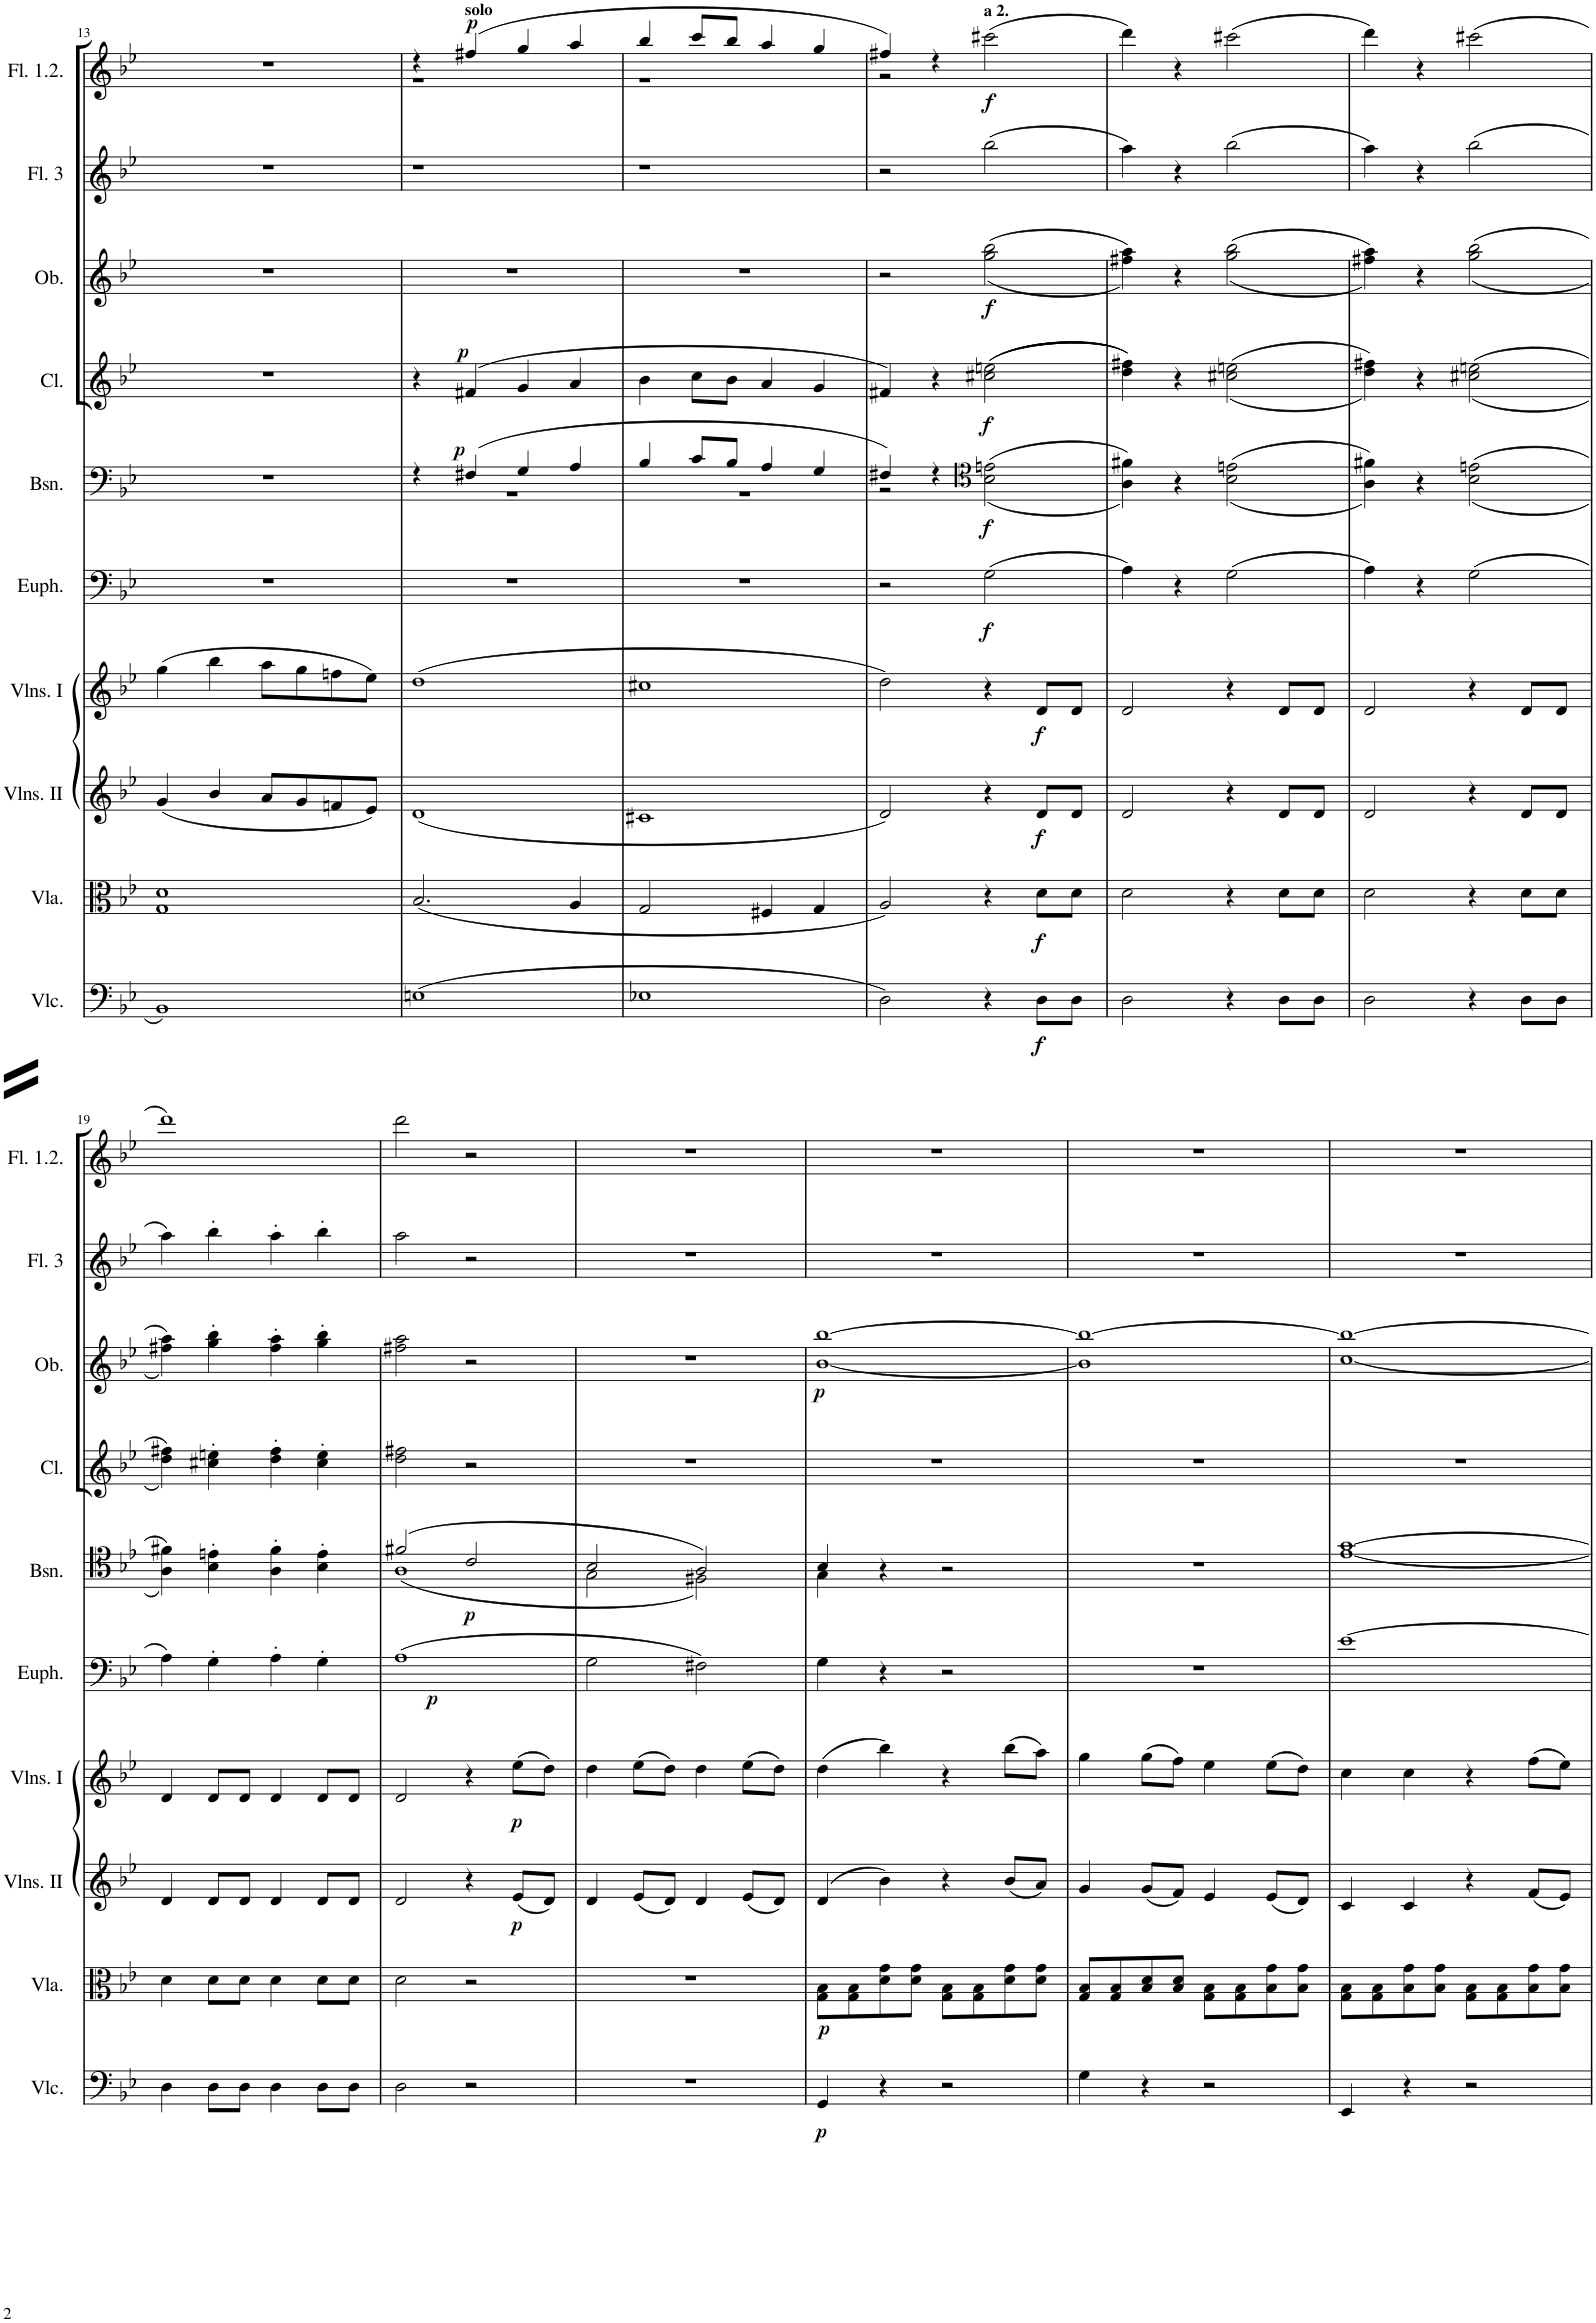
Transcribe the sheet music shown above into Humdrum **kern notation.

**kern	**dynam	**kern	**dynam	**kern	**dynam	**kern	**dynam	**kern	**dynam	**kern	**dynam	**kern	**dynam	**kern	**dynam	**kern	**kern	**kern	**dynam
*part10	*part10	*part9	*part9	*part8	*part8	*part7	*part7	*part6	*part6	*part5	*part5	*part4	*part4	*part3	*part3	*part2	*part1	*part1	*part1
*staff11	*staff11	*staff10	*staff10	*staff9	*staff9	*staff8	*staff8	*staff7	*staff7	*staff6	*staff6	*staff5	*staff5	*staff4	*staff4	*staff3	*staff2	*staff1	*staff1/2
*I"Violoncello.	*	*I"Viola.	*	*I"Violins II	*	*I"Violins I	*	*I"Euphonium	*	*I"Bassoon	*	*I"Clarinetti in B.	*	*I"Oboi.	*	*I"Flute 3	*I"Flute 1.2.	*	*
*I'Vlc.	*	*I'Vla.	*	*I'Vlns. II	*	*I'Vlns. I	*	*I'Euph.	*	*I'Bsn.	*	*I'Cl.	*	*I'Ob.	*	*I'Fl. 3	*I'Fl. 1.2.	*	*
!!LO:PB:g=z
*clefF4	*	*clefC3	*	*clefG2	*	*clefG2	*	*clefF4	*	*clefF4	*	*clefG2	*	*clefG2	*	*clefG2	*clefG2	*clefG2	*
*	*	*	*	*	*	*	*	*	*	*	*	*Trd1c2	*	*	*	*	*	*	*
*k[b-e-]	*	*k[b-e-]	*	*k[b-e-]	*	*k[b-e-]	*	*k[b-e-]	*	*k[b-e-]	*	*k[b-e-]	*	*k[b-e-]	*	*k[b-e-]	*k[b-e-]	*k[b-e-]	*
*M2/2	*	*M2/2	*	*M2/2	*	*M2/2	*	*M2/2	*	*M2/2	*	*M2/2	*	*M2/2	*	*M2/2	*M2/2	*M2/2	*
*met(c|)	*	*met(c|)	*	*met(c|)	*	*met(c|)	*	*met(c|)	*	*met(c|)	*	*met(c|)	*	*met(c|)	*	*met(c|)	*met(c|)	*met(c|)	*
=13	=13	=13	=13	=13	=13	=13	=13	=13	=13	=13	=13	=13	=13	=13	=13	=13	=13	=13	=13
1BB-	.	1G 1d	.	(<4g/	.	(4gg\	.	1r	.	1r	.	1r	.	1r	.	1r	1r	1r	.
.	.	.	.	4b-/	.	4bb-\	.	.	.	.	.	.	.	.	.	.	.	.	.
.	.	.	.	8a/L	.	8aa\L	.	.	.	.	.	.	.	.	.	.	.	.	.
.	.	.	.	8g/	.	8gg\	.	.	.	.	.	.	.	.	.	.	.	.	.
.	.	.	.	8fn/	.	8ffn\	.	.	.	.	.	.	.	.	.	.	.	.	.
.	.	.	.	8e-/J)	.	8ee-\J)	.	.	.	.	.	.	.	.	.	.	.	.	.
=14	=14	=14	=14	=14	=14	=14	=14	=14	=14	=14	=14	=14	=14	=14	=14	=14	=14	=14	=14
*	*	*	*	*	*	*	*	*	*	*^	*	*	*	*	*	*	*	*^	*
(1En	.	(<2.B-/	.	(<1d	.	(1dd	.	1r	.	4r	1r	.	4r	.	1r	.	1r	1r	4r	1r	.
!	!	!	!	!	!	!	!	!	!	!	!	!	!	!	!	!	!	!	!LO:TX:a:B:t=solo	!	!
!	!	!	!	!	!	!	!	!	!	!	!	!LO:DY:a	!	!LO:DY:a	!	!	!	!	!	!	!LO:DY:a
.	.	.	.	.	.	.	.	.	.	(4F#X/	.	p	(4f#X/	p	.	.	.	.	(4ff#X/	.	p
.	.	.	.	.	.	.	.	.	.	4G/	.	.	4g/	.	.	.	.	.	4gg/	.	.
.	.	4A/	.	.	.	.	.	.	.	4A/	.	.	4a/	.	.	.	.	.	4aa/	.	.
=15	=15	=15	=15	=15	=15	=15	=15	=15	=15	=15	=15	=15	=15	=15	=15	=15	=15	=15	=15	=15	=15
1E-X	.	2G/	.	1c#X	.	1cc#X	.	1r	.	4B-/	1r	.	4b-\	.	1r	.	1r	1r	4bb-/	1r	.
.	.	.	.	.	.	.	.	.	.	8c/L	.	.	8cc\L	.	.	.	.	.	8ccc/L	.	.
.	.	.	.	.	.	.	.	.	.	8B-/J	.	.	8b-\J	.	.	.	.	.	8bb-/J	.	.
.	.	4F#X/	.	.	.	.	.	.	.	4A/	.	.	4a/	.	.	.	.	.	4aa/	.	.
.	.	4G/	.	.	.	.	.	.	.	4G/	.	.	4g/	.	.	.	.	.	4gg/	.	.
=16	=16	=16	=16	=16	=16	=16	=16	=16	=16	=16	=16	=16	=16	=16	=16	=16	=16	=16	=16	=16	=16
2D\)	.	2A/)	.	2d/)	.	2dd\)	.	2r	.	4F#X/)	2r	.	4f#X/)	.	2r	.	2r	2r	4ff#X/)	2r	.
.	.	.	.	.	.	.	.	.	.	4r	.	.	4r	.	.	.	.	.	4r	.	.
*	*	*	*	*	*	*	*	*	*	*clefC4	*	*	*	*	*	*	*	*	*	*	*
!	!	!	!	!	!	!	!	!	!	!	!	!	!	!	!	!	!	!	!LO:TX:a:B:t=a 2.	!	!
!	!	!	!	!	!	!	!	!	!LO:DY:b	!	!	!LO:DY:b	!	!LO:DY:b	!	!LO:DY:b	!	!	!	!	!LO:DY:b
4r	.	4r	.	4r	.	4r	.	(2G\	f	(<(>2B-\ 2en\	2ryy	f	((>2cc#X\ 2een\	f	(>(<2gg\ 2bb-\	f	(2bb-\	2bb-	(2ccc#X\	2ryy	f
!	!LO:DY:b	!	!LO:DY:b	!	!LO:DY:b	!	!LO:DY:b	!	!	!	!	!	!	!	!	!	!	!	!	!	!
8D'\L	f	8d'\L	f	8d'/L	f	8d'/L	f	.	.	.	.	.	.	.	.	.	.	.	.	.	.
8D'\J	.	8d'\J	.	8d'/J	.	8d'/J	.	.	.	.	.	.	.	.	.	.	.	.	.	.	.
*	*	*	*	*	*	*	*	*	*	*v	*v	*	*	*	*	*	*	*	*v	*v	*
=17	=17	=17	=17	=17	=17	=17	=17	=17	=17	=17	=17	=17	=17	=17	=17	=17	=17	=17	=17
2D'~\	.	2d'~\	.	2d'~/	.	2d'~/	.	4A\)	.	4A\ 4f#X\))	.	4dd\ 4ff#X\))	.	4ff#X\ 4aa\))	.	4aa\)	4aa	4ddd\)	.
.	.	.	.	.	.	.	.	4r	.	4r	.	4r	.	4r	.	4r	4r	4r	.
4r	.	4r	.	4r	.	4r	.	(2G\	.	((<2B-\ 2en\	.	((<2cc#X\ 2een\	.	(<(>2gg\ 2bb-\	.	(2bb-\	2bb-	(2ccc#X\	.
8D'\L	.	8d'\L	.	8d'/L	.	8d'/L	.	.	.	.	.	.	.	.	.	.	.	.	.
8D'\J	.	8d'\J	.	8d'/J	.	8d'/J	.	.	.	.	.	.	.	.	.	.	.	.	.
=18	=18	=18	=18	=18	=18	=18	=18	=18	=18	=18	=18	=18	=18	=18	=18	=18	=18	=18	=18
2D'~\	.	2d'~\	.	2d'~/	.	2d'~/	.	4A\)	.	4A\ 4f#X\))	.	4dd\ 4ff#X\))	.	4ff#X\ 4aa\))	.	4aa\)	4aa	4ddd\)	.
.	.	.	.	.	.	.	.	4r	.	4r	.	4r	.	4r	.	4r	4r	4r	.
4r	.	4r	.	4r	.	4r	.	(2G\	.	((<2B-\ 2en\	.	((<2cc#X\ 2een\	.	(<(>2gg\ 2bb-\	.	(2bb-\	2bb-	(2ccc#X\	.
8D'\L	.	8d'\L	.	8d'/L	.	8d'/L	.	.	.	.	.	.	.	.	.	.	.	.	.
8D'\J	.	8d'\J	.	8d'/J	.	8d'/J	.	.	.	.	.	.	.	.	.	.	.	.	.
!!LO:LB:g=z
=19	=19	=19	=19	=19	=19	=19	=19	=19	=19	=19	=19	=19	=19	=19	=19	=19	=19	=19	=19
4D'~\	.	4d'~\	.	4d'~/	.	4d'~/	.	4A'<\)	.	4A\'< 4f#X\'<))	.	4dd\'< 4ff#X\'<))	.	4ff#X\'< 4aa\'<))	.	4aa\)	4aa	1ddd)	.
8D'\L	.	8d'\L	.	8d'/L	.	8d'/L	.	4G'\	.	4B-\' 4en\'	.	4cc#X\' 4een\'	.	4gg\' 4bb-\'	.	4bb-'\	4bb-'	.	.
8D'\J	.	8d'\J	.	8d'/J	.	8d'/J	.	.	.	.	.	.	.	.	.	.	.	.	.
4D'~\	.	4d'~\	.	4d'~/	.	4d'~/	.	4A'\	.	4A\' 4f#\'	.	4dd\' 4ff#\'	.	4ff#\' 4aa\'	.	4aa'\	4aa'	.	.
8D'\L	.	8d'\L	.	8d'/L	.	8d'/L	.	4G'\	.	4B-\' 4e\'	.	4cc#\' 4ee\'	.	4gg\' 4bb-\'	.	4bb-'\	4bb-'	.	.
8D'\J	.	8d'\J	.	8d'/J	.	8d'/J	.	.	.	.	.	.	.	.	.	.	.	.	.
=20	=20	=20	=20	=20	=20	=20	=20	=20	=20	=20	=20	=20	=20	=20	=20	=20	=20	=20	=20
*	*	*	*	*	*	*	*	*^	*	*^	*	*	*	*	*	*	*	*	*
2D\	.	2d\	.	2d/	.	2d/	.	(1A	4ryy	.	(2f#X/	(1A	.	2dd\ 2ff#X\	.	2ff#X\ 2aa\	.	2aa\	2aa	2ddd\	.
!	!	!	!	!	!	!	!	!	!	!LO:DY:b	!	!	!	!	!	!	!	!	!	!	!
.	.	.	.	.	.	.	.	.	2.ryy	p	.	.	.	.	.	.	.	.	.	.	.
!	!	!	!	!	!	!	!	!	!	!	!	!	!LO:DY:b	!	!	!	!	!	!	!	!
2r	.	2r	.	4r	.	4r	.	.	.	.	2c/	.	p	2r	.	2r	.	2r	2r	2r	.
!	!	!	!	!	!LO:DY:b	!	!LO:DY:b	!	!	!	!	!	!	!	!	!	!	!	!	!	!
.	.	.	.	(8e-/L	p	(8ee-\L	p	.	.	.	.	.	.	.	.	.	.	.	.	.	.
.	.	.	.	8d/J)	.	8dd\J)	.	.	.	.	.	.	.	.	.	.	.	.	.	.	.
*	*	*	*	*	*	*	*	*v	*v	*	*	*	*	*	*	*	*	*	*	*	*
=21	=21	=21	=21	=21	=21	=21	=21	=21	=21	=21	=21	=21	=21	=21	=21	=21	=21	=21	=21	=21
1r	.	1r	.	4d'~/	.	4dd'~\	.	2G\	.	2B-/	2G\	.	1r	.	1r	.	1r	1r	1r	.
.	.	.	.	(8e-/L	.	(8ee-\L	.	.	.	.	.	.	.	.	.	.	.	.	.	.
.	.	.	.	8d/J)	.	8dd\J)	.	.	.	.	.	.	.	.	.	.	.	.	.	.
.	.	.	.	4d'~/	.	4dd'~\	.	2F#X\)	.	2A/)	2F#X\)	.	.	.	.	.	.	.	.	.
.	.	.	.	(8e-/L	.	(8ee-\L	.	.	.	.	.	.	.	.	.	.	.	.	.	.
.	.	.	.	8d/J)	.	8dd\J)	.	.	.	.	.	.	.	.	.	.	.	.	.	.
=22	=22	=22	=22	=22	=22	=22	=22	=22	=22	=22	=22	=22	=22	=22	=22	=22	=22	=22	=22	=22
!	!LO:DY:b	!	!LO:DY:b	!	!	!	!	!	!	!	!	!	!	!	!	!LO:DY:b	!	!	!	!
4GG/	p	8G\' 8B-\'L	p	(4d/	.	(4dd\	.	4G\	.	4B-/	4G\	.	1r	.	[1b- [1bb-	p	1r	1r	1r	.
.	.	8G\' 8B-\'	.	.	.	.	.	.	.	.	.	.	.	.	.	.	.	.	.	.
4r	.	8d\' 8g\'	.	4b-\)	.	4bb-\)	.	4r	.	4r	2.ryy	.	.	.	.	.	.	.	.	.
.	.	8d\' 8g\'J	.	.	.	.	.	.	.	.	.	.	.	.	.	.	.	.	.	.
2r	.	8G\' 8B-\'L	.	4r	.	4r	.	2r	.	2r	.	.	.	.	.	.	.	.	.	.
.	.	8G\' 8B-\'	.	.	.	.	.	.	.	.	.	.	.	.	.	.	.	.	.	.
.	.	8d\' 8g\'	.	(8b-/L	.	(8bb-\L	.	.	.	.	.	.	.	.	.	.	.	.	.	.
.	.	8d\' 8g\'J	.	8a/J)	.	8aa\J)	.	.	.	.	.	.	.	.	.	.	.	.	.	.
*	*	*	*	*	*	*	*	*	*	*v	*v	*	*	*	*	*	*	*	*	*
=23	=23	=23	=23	=23	=23	=23	=23	=23	=23	=23	=23	=23	=23	=23	=23	=23	=23	=23	=23
4G\	.	8G/' 8B-/'L	.	4g'~/	.	4gg'~\	.	1r	.	1r	.	1r	.	1b-] 1bb-_	.	1r	1r	1r	.
.	.	8G/' 8B-/'	.	.	.	.	.	.	.	.	.	.	.	.	.	.	.	.	.
4r	.	8B-/' 8d/'	.	(8g/L	.	(8gg\L	.	.	.	.	.	.	.	.	.	.	.	.	.
.	.	8B-/' 8d/'J	.	8f/J)	.	8ff\J)	.	.	.	.	.	.	.	.	.	.	.	.	.
2r	.	8G\' 8B-\'L	.	4e-'~/	.	4ee-'~\	.	.	.	.	.	.	.	.	.	.	.	.	.
.	.	8G\' 8B-\'	.	.	.	.	.	.	.	.	.	.	.	.	.	.	.	.	.
.	.	8B-\' 8g\'	.	(8e-/L	.	(8ee-\L	.	.	.	.	.	.	.	.	.	.	.	.	.
.	.	8B-\' 8g\'J	.	8d/J)	.	8dd\J)	.	.	.	.	.	.	.	.	.	.	.	.	.
=24	=24	=24	=24	=24	=24	=24	=24	=24	=24	=24	=24	=24	=24	=24	=24	=24	=24	=24	=24
4EE-/	.	8G\' 8B-\'L	.	4c'~/	.	4cc'~\	.	[1e-	.	[1e- [1g	.	1r	.	[1cc 1bb-_	.	1r	1r	1r	.
.	.	8G\' 8B-\'	.	.	.	.	.	.	.	.	.	.	.	.	.	.	.	.	.
4r	.	8B-\' 8g\'	.	4c/	.	4cc\	.	.	.	.	.	.	.	.	.	.	.	.	.
.	.	8B-\' 8g\'J	.	.	.	.	.	.	.	.	.	.	.	.	.	.	.	.	.
2r	.	8G\' 8B-\'L	.	4r	.	4r	.	.	.	.	.	.	.	.	.	.	.	.	.
.	.	8G\' 8B-\'	.	.	.	.	.	.	.	.	.	.	.	.	.	.	.	.	.
.	.	8B-\' 8g\'	.	(8f/L	.	(8ff\L	.	.	.	.	.	.	.	.	.	.	.	.	.
.	.	8B-\' 8g\'J	.	8e-/J)	.	8ee-\J)	.	.	.	.	.	.	.	.	.	.	.	.	.
=	=	=	=	=	=	=	=	=	=	=	=	=	=	=	=	=	=	=	=
*-	*-	*-	*-	*-	*-	*-	*-	*-	*-	*-	*-	*-	*-	*-	*-	*-	*-	*-	*-
